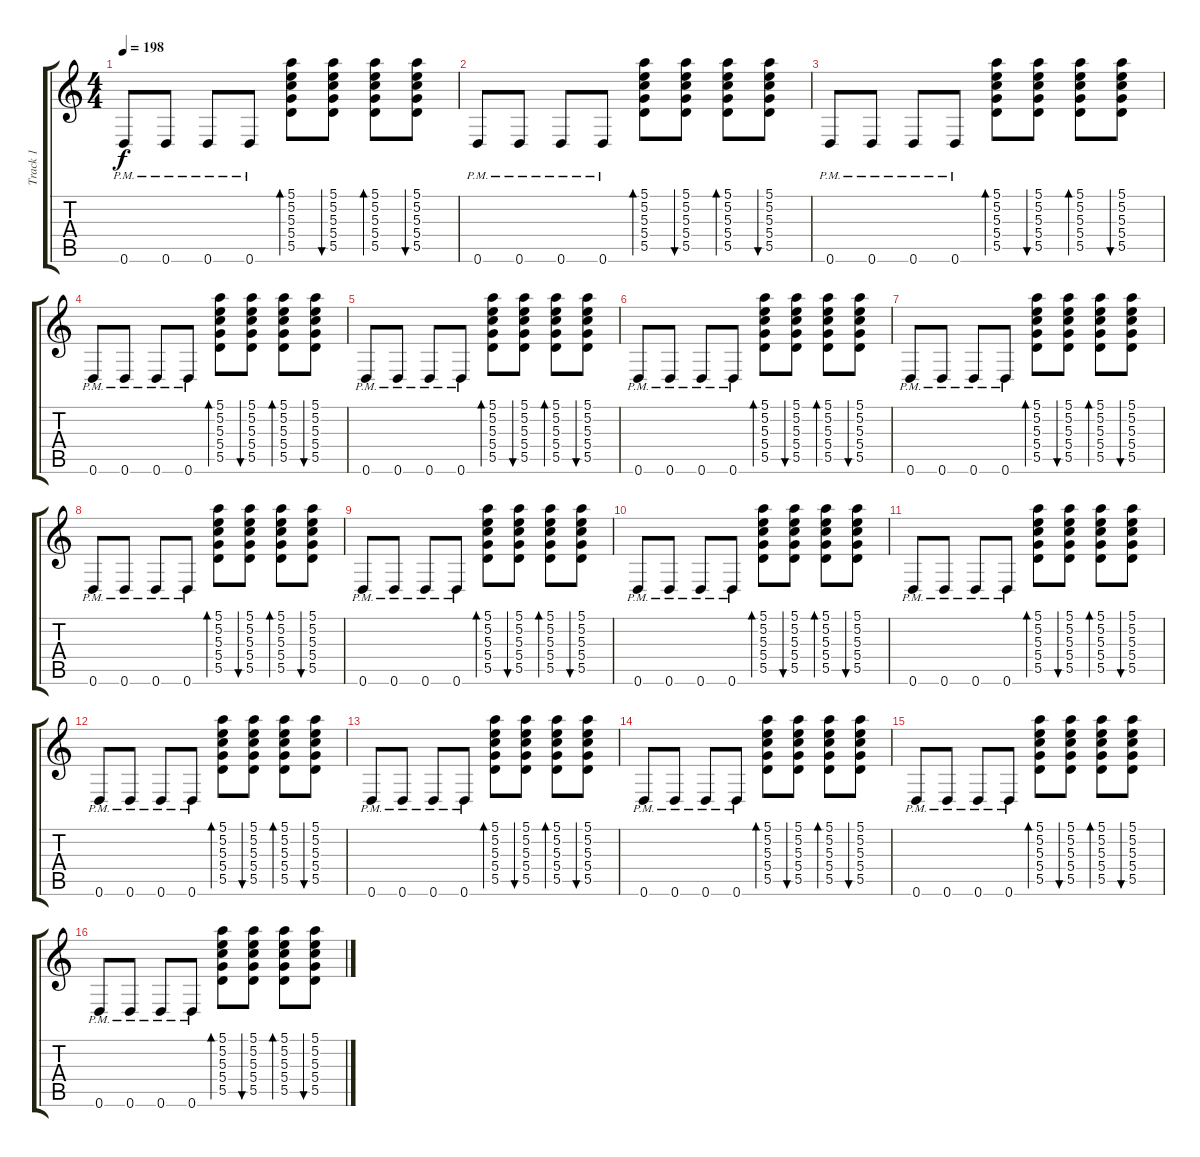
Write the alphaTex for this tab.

\track ("Track 1" "Track 1") {instrument distortionguitar}
\staff {score tabs}
\tuning (E4 B3 G3 D3 A2 D2) {hide}
\ts (4 4)
\tempo 198
\clef g2
\ks c
0.6{pm}.8{dy f} 0.6{pm}.8 0.6{pm}.8 0.6{pm}.8 (5.1 5.2 5.3 5.4 5.5).8{bd 60} (5.1 5.2 5.3 5.4 5.5).8{bu 60} (5.1 5.2 5.3 5.4 5.5).8{bd 60} (5.1 5.2 5.3 5.4 5.5).8{bu 60} |
0.6{pm}.8 0.6{pm}.8 0.6{pm}.8 0.6{pm}.8 (5.1 5.2 5.3 5.4 5.5).8{bd 60} (5.1 5.2 5.3 5.4 5.5).8{bu 60} (5.1 5.2 5.3 5.4 5.5).8{bd 60} (5.1 5.2 5.3 5.4 5.5).8{bu 60} |
0.6{pm}.8 0.6{pm}.8 0.6{pm}.8 0.6{pm}.8 (5.1 5.2 5.3 5.4 5.5).8{bd 60} (5.1 5.2 5.3 5.4 5.5).8{bu 60} (5.1 5.2 5.3 5.4 5.5).8{bd 60} (5.1 5.2 5.3 5.4 5.5).8{bu 60} |
0.6{pm}.8 0.6{pm}.8 0.6{pm}.8 0.6{pm}.8 (5.1 5.2 5.3 5.4 5.5).8{bd 60} (5.1 5.2 5.3 5.4 5.5).8{bu 60} (5.1 5.2 5.3 5.4 5.5).8{bd 60} (5.1 5.2 5.3 5.4 5.5).8{bu 60} |
0.6{pm}.8 0.6{pm}.8 0.6{pm}.8 0.6{pm}.8 (5.1 5.2 5.3 5.4 5.5).8{bd 60} (5.1 5.2 5.3 5.4 5.5).8{bu 60} (5.1 5.2 5.3 5.4 5.5).8{bd 60} (5.1 5.2 5.3 5.4 5.5).8{bu 60} |
0.6{pm}.8 0.6{pm}.8 0.6{pm}.8 0.6{pm}.8 (5.1 5.2 5.3 5.4 5.5).8{bd 60} (5.1 5.2 5.3 5.4 5.5).8{bu 60} (5.1 5.2 5.3 5.4 5.5).8{bd 60} (5.1 5.2 5.3 5.4 5.5).8{bu 60} |
0.6{pm}.8 0.6{pm}.8 0.6{pm}.8 0.6{pm}.8 (5.1 5.2 5.3 5.4 5.5).8{bd 60} (5.1 5.2 5.3 5.4 5.5).8{bu 60} (5.1 5.2 5.3 5.4 5.5).8{bd 60} (5.1 5.2 5.3 5.4 5.5).8{bu 60} |
0.6{pm}.8 0.6{pm}.8 0.6{pm}.8 0.6{pm}.8 (5.1 5.2 5.3 5.4 5.5).8{bd 60} (5.1 5.2 5.3 5.4 5.5).8{bu 60} (5.1 5.2 5.3 5.4 5.5).8{bd 60} (5.1 5.2 5.3 5.4 5.5).8{bu 60} |
0.6{pm}.8 0.6{pm}.8 0.6{pm}.8 0.6{pm}.8 (5.1 5.2 5.3 5.4 5.5).8{bd 60} (5.1 5.2 5.3 5.4 5.5).8{bu 60} (5.1 5.2 5.3 5.4 5.5).8{bd 60} (5.1 5.2 5.3 5.4 5.5).8{bu 60} |
0.6{pm}.8 0.6{pm}.8 0.6{pm}.8 0.6{pm}.8 (5.1 5.2 5.3 5.4 5.5).8{bd 60} (5.1 5.2 5.3 5.4 5.5).8{bu 60} (5.1 5.2 5.3 5.4 5.5).8{bd 60} (5.1 5.2 5.3 5.4 5.5).8{bu 60} |
0.6{pm}.8 0.6{pm}.8 0.6{pm}.8 0.6{pm}.8 (5.1 5.2 5.3 5.4 5.5).8{bd 60} (5.1 5.2 5.3 5.4 5.5).8{bu 60} (5.1 5.2 5.3 5.4 5.5).8{bd 60} (5.1 5.2 5.3 5.4 5.5).8{bu 60} |
0.6{pm}.8 0.6{pm}.8 0.6{pm}.8 0.6{pm}.8 (5.1 5.2 5.3 5.4 5.5).8{bd 60} (5.1 5.2 5.3 5.4 5.5).8{bu 60} (5.1 5.2 5.3 5.4 5.5).8{bd 60} (5.1 5.2 5.3 5.4 5.5).8{bu 60} |
0.6{pm}.8 0.6{pm}.8 0.6{pm}.8 0.6{pm}.8 (5.1 5.2 5.3 5.4 5.5).8{bd 60} (5.1 5.2 5.3 5.4 5.5).8{bu 60} (5.1 5.2 5.3 5.4 5.5).8{bd 60} (5.1 5.2 5.3 5.4 5.5).8{bu 60} |
0.6{pm}.8 0.6{pm}.8 0.6{pm}.8 0.6{pm}.8 (5.1 5.2 5.3 5.4 5.5).8{bd 60} (5.1 5.2 5.3 5.4 5.5).8{bu 60} (5.1 5.2 5.3 5.4 5.5).8{bd 60} (5.1 5.2 5.3 5.4 5.5).8{bu 60} |
0.6{pm}.8 0.6{pm}.8 0.6{pm}.8 0.6{pm}.8 (5.1 5.2 5.3 5.4 5.5).8{bd 60} (5.1 5.2 5.3 5.4 5.5).8{bu 60} (5.1 5.2 5.3 5.4 5.5).8{bd 60} (5.1 5.2 5.3 5.4 5.5).8{bu 60} |
0.6{pm}.8 0.6{pm}.8 0.6{pm}.8 0.6{pm}.8 (5.1 5.2 5.3 5.4 5.5).8{bd 60} (5.1 5.2 5.3 5.4 5.5).8{bu 60} (5.1 5.2 5.3 5.4 5.5).8{bd 60} (5.1 5.2 5.3 5.4 5.5).8{bu 60}
